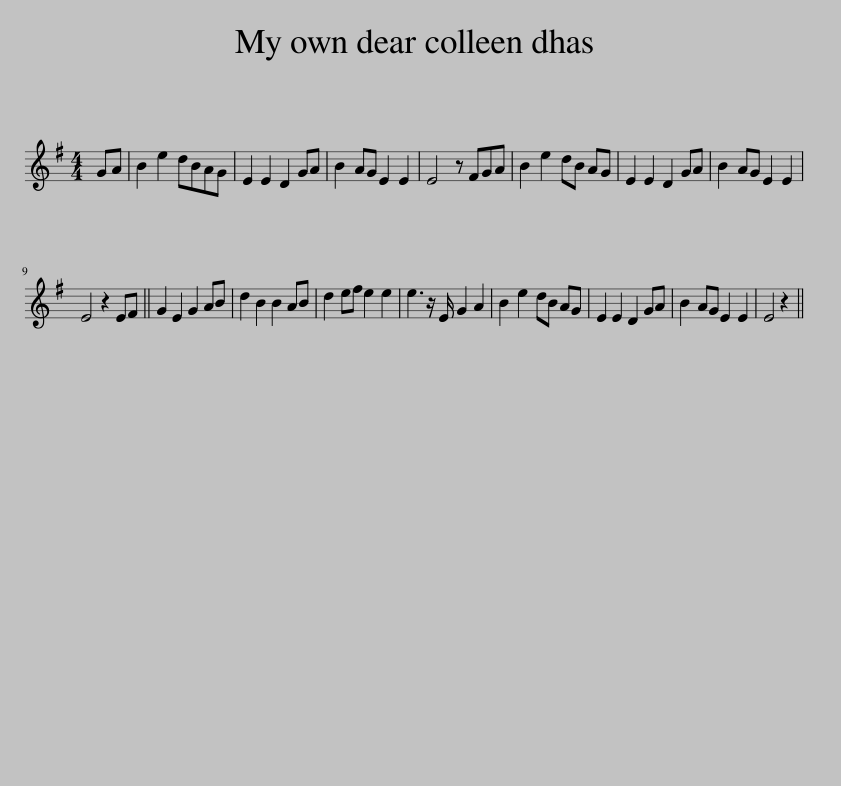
X:1
L:1/8
M:4/4
I:linebreak $
K:Emin
V:1 treble
V:1
 GA | B2 e2 dBAG | E2 E2 D2 GA | B2 AG E2 E2 | E4 z FGA | %5
 B2 e2 dB AG | E2 E2 D2 GA | B2 AG E2 E2 |$ E4 z2 EF || G2 E2 G2 AB | %10
 d2 B2 B2 AB | d2 ef e2 e2 | e3 z/ E/ G2 A2 | B2 e2 dB AG | E2 E2 D2 GA | %15
 B2 AG E2 E2 | E4 z2 || %17
